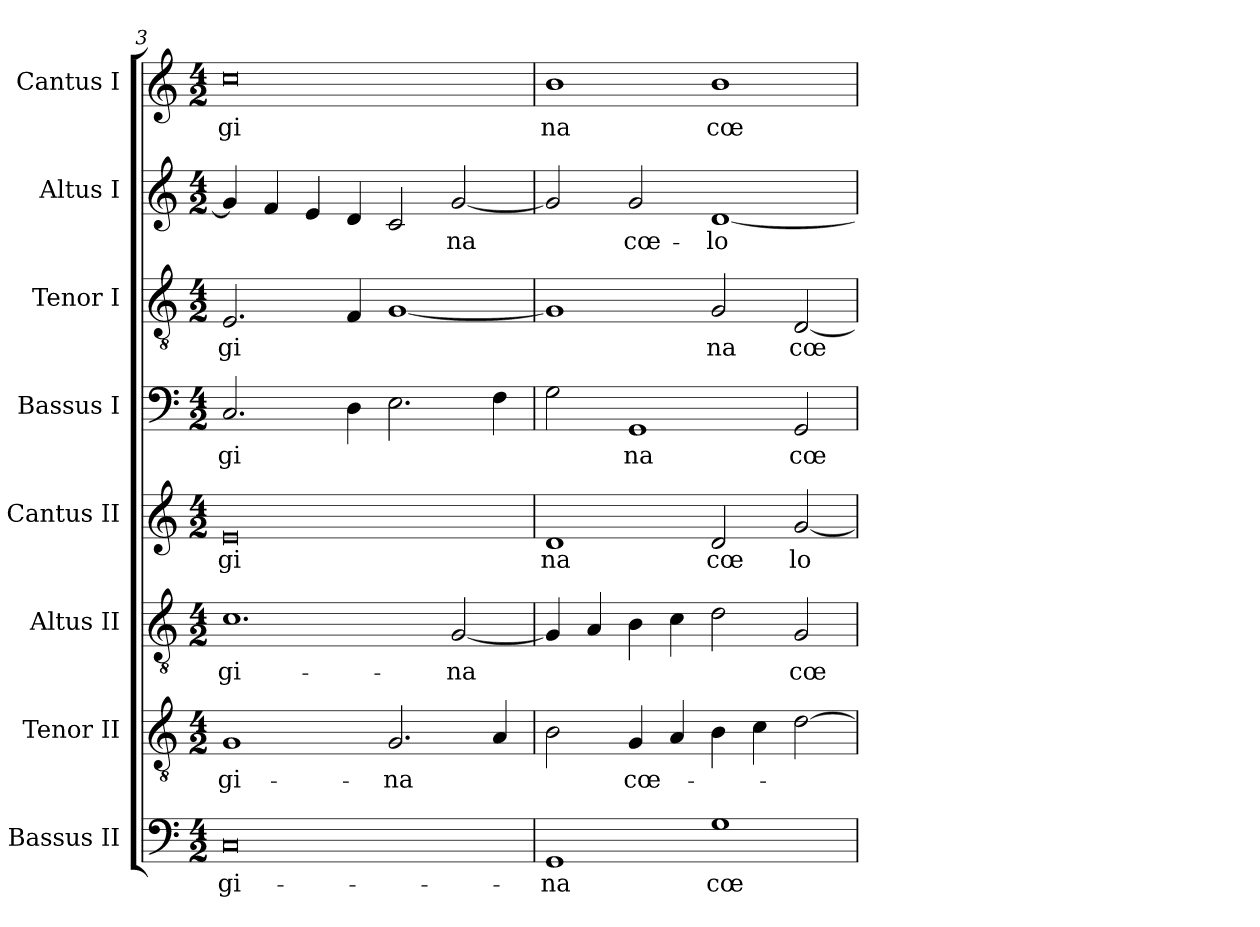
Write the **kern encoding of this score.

**kern	**text	**kern	**text	**kern	**text	**kern	**text	**kern	**text	**kern	**text	**kern	**text	**kern	**text
*part8	*part8	*part7	*part7	*part6	*part6	*part5	*part5	*part4	*part4	*part3	*part3	*part2	*part2	*part1	*part1
*staff8	*staff8	*staff7	*staff7	*staff6	*staff6	*staff5	*staff5	*staff4	*staff4	*staff3	*staff3	*staff2	*staff2	*staff1	*staff1
*I"Bassus II	*	*I"Tenor II	*	*I"Altus II	*	*I"Cantus II	*	*I"Bassus I	*	*I"Tenor I	*	*I"Altus I	*	*I"Cantus I	*
*clefF4	*	*clefGv2	*	*clefGv2	*	*clefG2	*	*clefF4	*	*clefGv2	*	*clefG2	*	*clefG2	*
*M4/2	*	*M4/2	*	*M4/2	*	*M4/2	*	*M4/2	*	*M4/2	*	*M4/2	*	*M4/2	*
=3	=3	=3	=3	=3	=3	=3	=3	=3	=3	=3	=3	=3	=3	=3	=3
!	!LO:LY:b:cj	!	!LO:LY:b:cj	!	!LO:LY:b:cj	!	!LO:LY:b:cj	!	!LO:LY:b:cj	!	!LO:LY:b:cj	!	!	!	!LO:LY:b:cj
0C	-gi-	1G	-gi-	1.c	-gi-	0e	gi	2.C/	gi	2.E/	gi	4g/]	.	0cc	gi
.	.	.	.	.	.	.	.	.	.	.	.	4f/	.	.	.
.	.	.	.	.	.	.	.	.	.	.	.	4e/	.	.	.
.	.	.	.	.	.	.	.	4D\	.	4F/	.	4d/	.	.	.
!	!	!	!LO:LY:b:cj	!	!	!	!	!	!	!	!	!	!	!	!
.	.	2.G/	-na	.	.	.	.	2.E\	.	[<1G	.	2c/	.	.	.
!	!	!	!	!	!LO:LY:b:cj	!	!	!	!	!	!	!	!LO:LY:b:cj	!	!
.	.	.	.	[<2G/	-na	.	.	.	.	.	.	[<2g/	-na	.	.
.	.	4A/	.	.	.	.	.	4F\	.	.	.	.	.	.	.
=4	=4	=4	=4	=4	=4	=4	=4	=4	=4	=4	=4	=4	=4	=4	=4
!	!LO:LY:b:cj	!	!	!	!	!	!LO:LY:b:cj	!	!	!	!	!	!	!	!LO:LY:b:cj
1GG	-na	2B\	.	4G/]	.	1d	na	2G\	.	1G]	.	2g/]	.	1b	na
.	.	.	.	4A/	.	.	.	.	.	.	.	.	.	.	.
!	!	!	!LO:LY:b	!	!	!	!	!	!LO:LY:b:cj	!	!	!	!LO:LY:b:cj	!	!
.	.	4G/	cœ-	4B\	.	.	.	1GG	na	.	.	2g/	cœ-	.	.
.	.	4A/	.	4c\	.	.	.	.	.	.	.	.	.	.	.
!	!LO:LY:b:cj	!	!	!	!	!	!LO:LY:b:cj	!	!	!	!LO:LY:b:cj	!	!LO:LY:b:cj	!	!LO:LY:b:cj
1G	cœ-	4B\	.	2d\	.	2d/	cœ	.	.	2G/	na	[<1d	-lo-	1b	cœ
.	.	4c\	.	.	.	.	.	.	.	.	.	.	.	.	.
!	!	!	!	!	!LO:LY:b:cj	!	!LO:LY:b:cj	!	!LO:LY:b:cj	!	!LO:LY:b	!	!	!	!
.	.	[>2d\	.	2G/	cœ-	[<2g/	lo	2GG/	cœ	[<2D/	cœ	.	.	.	.
=	=	=	=	=	=	=	=	=	=	=	=	=	=	=	=
*-	*-	*-	*-	*-	*-	*-	*-	*-	*-	*-	*-	*-	*-	*-	*-
